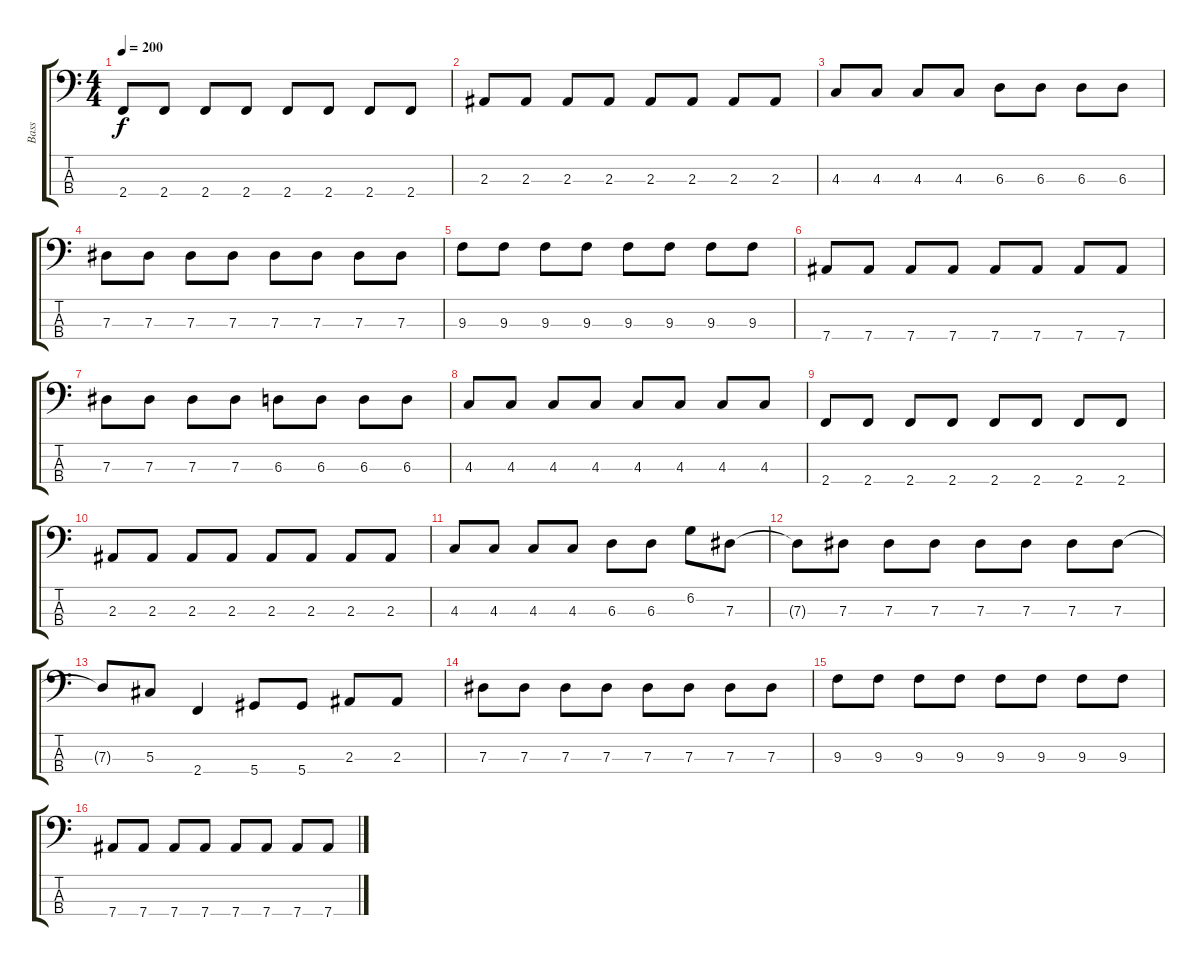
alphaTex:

\track ("Bass" "Bass") {instrument electricbassfinger}
\staff {score tabs}
\tuning (Gb2 Db2 Ab1 Eb1) {hide}
\ts (4 4)
\tempo 200
\clef f4
\ks c
2.4.8{dy f} 2.4.8 2.4.8 2.4.8 2.4.8 2.4.8 2.4.8 2.4.8 |
2.3.8 2.3.8 2.3.8 2.3.8 2.3.8 2.3.8 2.3.8 2.3.8 |
4.3.8 4.3.8 4.3.8 4.3.8 6.3.8 6.3.8 6.3.8 6.3.8 |
7.3.8 7.3.8 7.3.8 7.3.8 7.3.8 7.3.8 7.3.8 7.3.8 |
9.3.8 9.3.8 9.3.8 9.3.8 9.3.8 9.3.8 9.3.8 9.3.8 |
7.4.8 7.4.8 7.4.8 7.4.8 7.4.8 7.4.8 7.4.8 7.4.8 |
7.3.8 7.3.8 7.3.8 7.3.8 6.3.8 6.3.8 6.3.8 6.3.8 |
4.3.8 4.3.8 4.3.8 4.3.8 4.3.8 4.3.8 4.3.8 4.3.8 |
2.4.8 2.4.8 2.4.8 2.4.8 2.4.8 2.4.8 2.4.8 2.4.8 |
2.3.8 2.3.8 2.3.8 2.3.8 2.3.8 2.3.8 2.3.8 2.3.8 |
4.3.8 4.3.8 4.3.8 4.3.8 6.3.8 6.3.8 6.2.8 7.3.8 |
7.3{t}.8 7.3.8 7.3.8 7.3.8 7.3.8 7.3.8 7.3.8 7.3.8 |
7.3{t}.8 5.3.8 2.4.4 5.4.8 5.4.8 2.3.8 2.3.8 |
7.3.8 7.3.8 7.3.8 7.3.8 7.3.8 7.3.8 7.3.8 7.3.8 |
9.3.8 9.3.8 9.3.8 9.3.8 9.3.8 9.3.8 9.3.8 9.3.8 |
7.4.8 7.4.8 7.4.8 7.4.8 7.4.8 7.4.8 7.4.8 7.4.8
